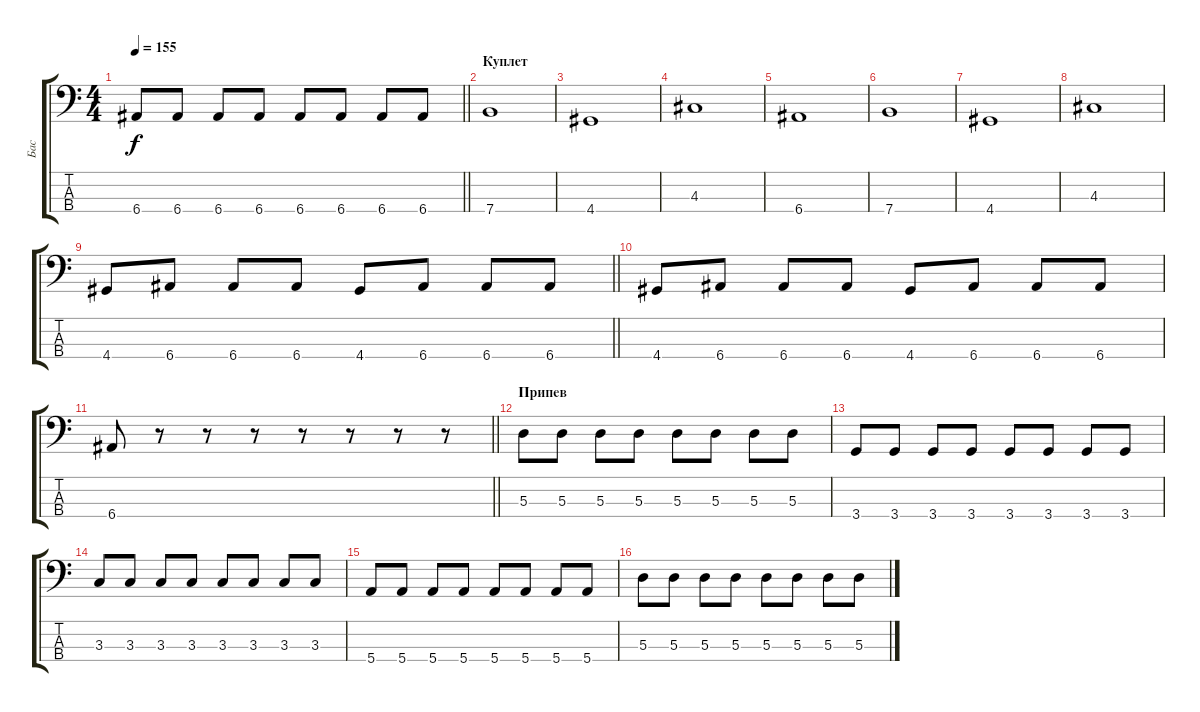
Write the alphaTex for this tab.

\track ("Бас" "Бас") {instrument electricbassfinger}
\staff {score tabs}
\tuning (G2 D2 A1 E1) {hide}
\ts (4 4)
\tempo 155
\clef f4
\barLineRight lightlight
\ks c
6.4.8{dy f} 6.4.8 6.4.8 6.4.8 6.4.8 6.4.8 6.4.8 6.4.8 |
\section ("" "Куплет")
7.4.1 |
4.4.1 |
4.3.1 |
6.4.1 |
7.4.1 |
4.4.1 |
4.3.1 |
\barLineRight lightlight
4.4.8 6.4.8 6.4.8 6.4.8 4.4.8 6.4.8 6.4.8 6.4.8 |
4.4.8 6.4.8 6.4.8 6.4.8 4.4.8 6.4.8 6.4.8 6.4.8 |
\barLineRight lightlight
6.4.8 r.8 r.8 r.8 r.8 r.8 r.8 r.8 |
\section ("" "Припев")
5.3.8 5.3.8 5.3.8 5.3.8 5.3.8 5.3.8 5.3.8 5.3.8 |
3.4.8 3.4.8 3.4.8 3.4.8 3.4.8 3.4.8 3.4.8 3.4.8 |
3.3.8 3.3.8 3.3.8 3.3.8 3.3.8 3.3.8 3.3.8 3.3.8 |
5.4.8 5.4.8 5.4.8 5.4.8 5.4.8 5.4.8 5.4.8 5.4.8 |
5.3.8 5.3.8 5.3.8 5.3.8 5.3.8 5.3.8 5.3.8 5.3.8
